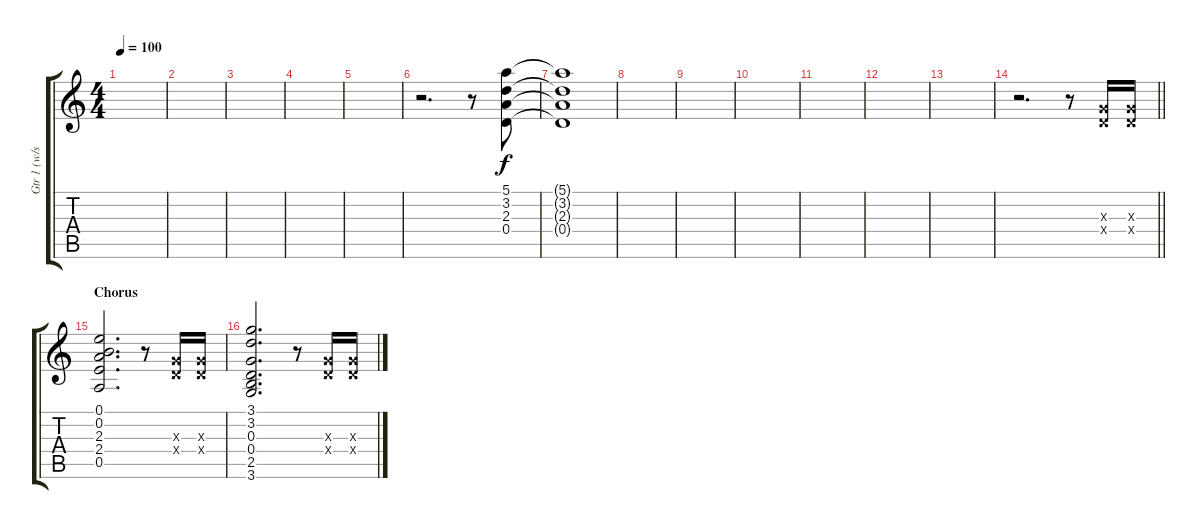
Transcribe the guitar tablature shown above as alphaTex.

\track ("Gtr 1 (w/slight dist)" "Gtr 1 (w/s") {instrument electricguitarclean}
\staff {score tabs}
\tuning (E4 B3 G3 D3 A2 E2) {hide}
\ts (4 4)
\tempo 100
\clef g2
\ks c
|
|
|
|
|
r.2{d volume 3 instrument electricguitarclean} r.8 (5.1 3.2 2.3 0.4).8 |
(5.1{t} 3.2{t} 2.3{t} 0.4{t}).1 |
|
|
|
|
|
|
\barLineRight lightlight
r.2{d} r.8 (0.3{x} 0.4{x}).16 (0.3{x} 0.4{x}).16 |
\section ("" "Chorus")
(0.1 0.2 2.3 2.4 0.5).2{d} r.8 (0.3{x} 0.4{x}).16 (0.3{x} 0.4{x}).16 |
(3.1 3.2 0.3 0.4 2.5 3.6).2{d} r.8 (0.3{x} 0.4{x}).16 (0.3{x} 0.4{x}).16
